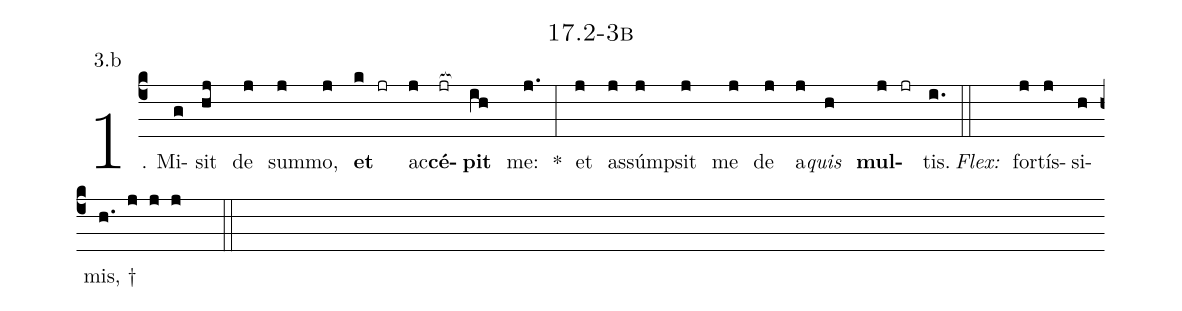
name: 17.2-3b;
annotation: 3.b;
%%
(c4)1. Mi(g)sit(hj) de(j) sum(j)mo,(j) <b>et</b>(k jr) ac(j)<b>cé</b>(jr[ocb:1{])<b>pit</b>(ih[ocb:0}]) me:(j.) *(:) et(j) as(j)súmp(j)sit(j) me(j) de(j) a(j)<i>quis</i>(h) <b>mul</b>(j jr)tis.(i.) (::)
<i>Flex:</i>()  for(j)tís(j)si(h)mis, †(h. j j j  ::)

%E(j) u(j) o(j) u(h) a(j) e.(i.) (::)
